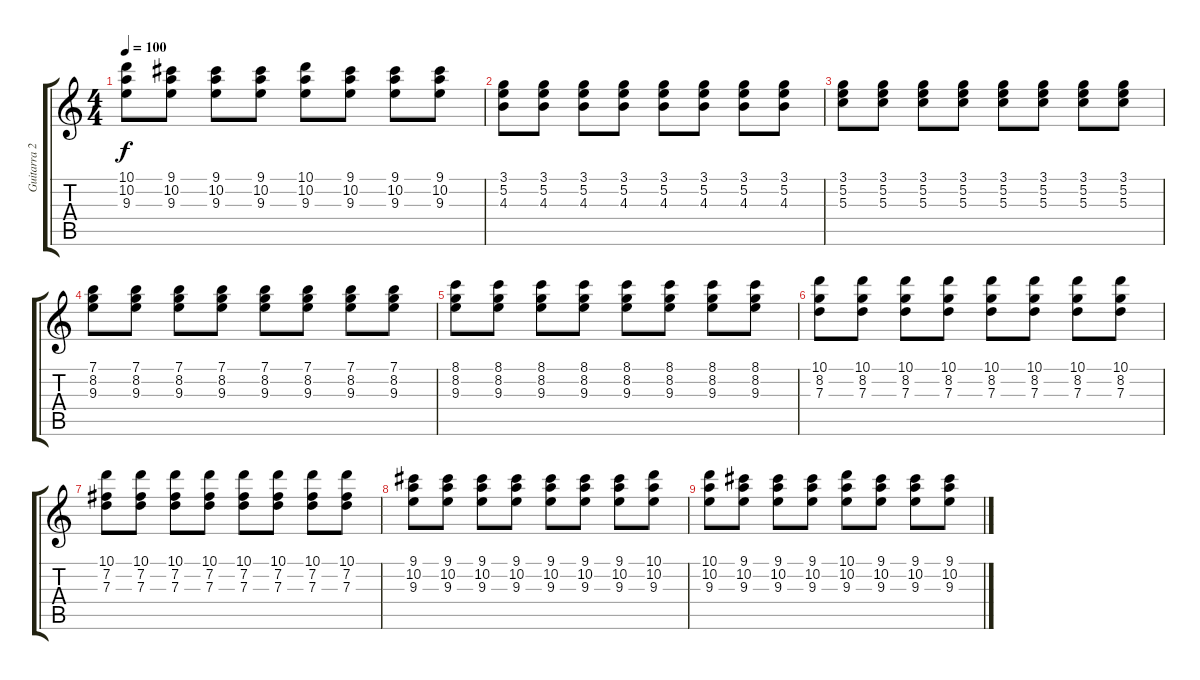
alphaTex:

\track ("Guitarra 2" "Guitarra 2") {instrument electricguitarclean}
\staff {score tabs}
\tuning (E4 B3 G3 D3 A2 E2) {hide}
\ts (4 4)
\tempo 100
\clef g2
\ks c
(10.1 10.2 9.3).8{dy f} (9.1 10.2 9.3).8 (9.1 10.2 9.3).8 (9.1 10.2 9.3).8 (10.1 10.2 9.3).8 (9.1 10.2 9.3).8 (9.1 10.2 9.3).8 (9.1 10.2 9.3).8 |
(3.1 5.2 4.3).8 (3.1 5.2 4.3).8 (3.1 5.2 4.3).8 (3.1 5.2 4.3).8 (3.1 5.2 4.3).8 (3.1 5.2 4.3).8 (3.1 5.2 4.3).8 (3.1 5.2 4.3).8 |
(3.1 5.2 5.3).8 (3.1 5.2 5.3).8 (3.1 5.2 5.3).8 (3.1 5.2 5.3).8 (3.1 5.2 5.3).8 (3.1 5.2 5.3).8 (3.1 5.2 5.3).8 (3.1 5.2 5.3).8 |
(7.1 8.2 9.3).8 (7.1 8.2 9.3).8 (7.1 8.2 9.3).8 (7.1 8.2 9.3).8 (7.1 8.2 9.3).8 (7.1 8.2 9.3).8 (7.1 8.2 9.3).8 (7.1 8.2 9.3).8 |
(8.1 8.2 9.3).8 (8.1 8.2 9.3).8 (8.1 8.2 9.3).8 (8.1 8.2 9.3).8 (8.1 8.2 9.3).8 (8.1 8.2 9.3).8 (8.1 8.2 9.3).8 (8.1 8.2 9.3).8 |
(10.1 8.2 7.3).8 (10.1 8.2 7.3).8 (10.1 8.2 7.3).8 (10.1 8.2 7.3).8 (10.1 8.2 7.3).8 (10.1 8.2 7.3).8 (10.1 8.2 7.3).8 (10.1 8.2 7.3).8 |
(10.1 7.2 7.3).8 (10.1 7.2 7.3).8 (10.1 7.2 7.3).8 (10.1 7.2 7.3).8 (10.1 7.2 7.3).8 (10.1 7.2 7.3).8 (10.1 7.2 7.3).8 (10.1 7.2 7.3).8 |
(9.1 10.2 9.3).8 (9.1 10.2 9.3).8 (9.1 10.2 9.3).8 (9.1 10.2 9.3).8 (9.1 10.2 9.3).8 (9.1 10.2 9.3).8 (9.1 10.2 9.3).8 (10.1 10.2 9.3).8 |
(10.1 10.2 9.3).8 (9.1 10.2 9.3).8 (9.1 10.2 9.3).8 (9.1 10.2 9.3).8 (10.1 10.2 9.3).8 (9.1 10.2 9.3).8 (9.1 10.2 9.3).8 (9.1 10.2 9.3).8
